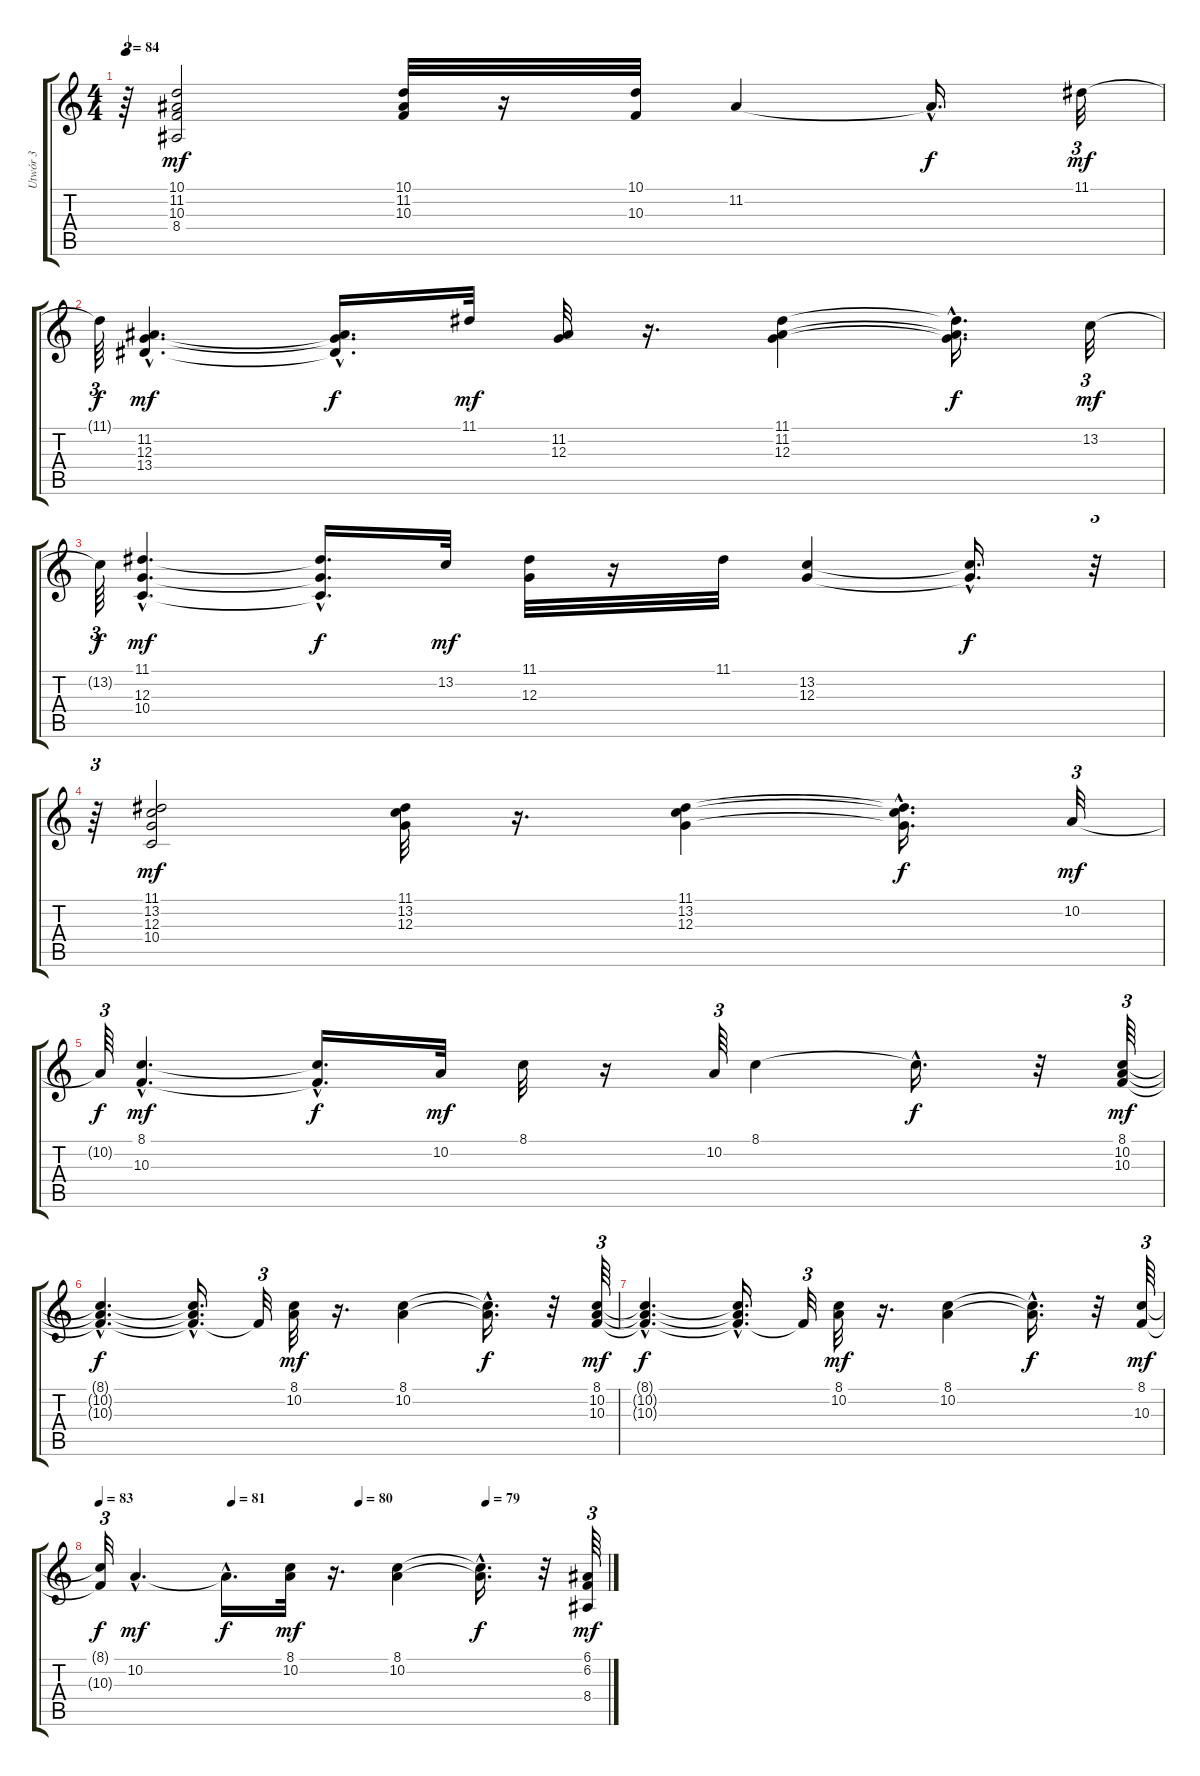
\track ("Utwór 3" "Utwór 3") {instrument brightacousticpiano}
\staff {score tabs}
\tuning (E4 B3 G3 D3 A2 E2) {hide}
\ts (4 4)
\tempo 84
\clef g2
\ks c
r.64{tu (3 2) dy f} (10.1 11.2 10.3 8.4).2{dy mf} (10.1 11.2 10.3).32 r.16 (10.1 10.3).32 11.2.4 11.2{hac t}.16{d dy f} 11.1.32{tu (3 2) dy mf} |
11.1{t}.64{tu (3 2) dy f} (11.2{hac} 12.3{hac} 13.4{hac}).4{d dy mf} (11.2{hac t} 12.3{hac t} 13.4{hac t}).16{d dy f} 11.1.32{dy mf} (11.2 12.3).32 r.16{d} (11.1 11.2 12.3).4 (11.1{hac t} 11.2{hac t} 12.3{hac t}).16{d dy f} 13.2.32{tu (3 2) dy mf} |
13.2{t}.64{tu (3 2) dy f} (11.1{hac} 12.3{hac} 10.4{hac}).4{d dy mf} (11.1{hac t} 12.3{hac t} 10.4{hac t}).16{d dy f} 13.2.32{dy mf} (11.1 12.3).32 r.16 11.1.32 (13.2 12.3).4 (13.2{hac t} 12.3{hac t}).16{d dy f} r.32{tu (3 2)} |
r.64{tu (3 2)} (11.1 13.2 12.3 10.4).2{dy mf} (11.1 13.2 12.3).32 r.16{d} (11.1 13.2 12.3).4 (11.1{hac t} 13.2{hac t} 12.3{hac t}).16{d dy f} 10.2.32{tu (3 2) dy mf} |
10.2{t}.64{tu (3 2) dy f} (8.1{hac} 10.3{hac}).4{d dy mf} (8.1{hac t} 10.3{hac t}).16{d dy f} 10.2.32{dy mf} 8.1.32 r.16 10.2.64{tu (3 2)} 8.1.4 8.1{hac t}.16{d dy f} r.32 (8.1 10.2 10.3).64{tu (3 2) dy mf} |
(8.1{hac t} 10.2{hac t} 10.3{hac t}).4{d dy f} (8.1{hac t} 10.2{hac t} 10.3{hac t}).16{d} 10.3{t}.32{tu (3 2)} (8.1 10.2).32{dy mf} r.16{d} (8.1 10.2).4 (8.1{hac t} 10.2{hac t}).16{d dy f} r.32 (8.1 10.2 10.3).64{tu (3 2) dy mf} |
(8.1{hac t} 10.2{hac t} 10.3{hac t}).4{d dy f} (8.1{hac t} 10.2{hac t} 10.3{hac t}).16{d} 10.3{t}.32{tu (3 2)} (8.1 10.2).32{dy mf} r.16{d} (8.1 10.2).4 (8.1{hac t} 10.2{hac t}).16{d dy f} r.32 (8.1 10.3).64{tu (3 2) dy mf} |
\tempo 83
\tempo (81 0.2604166666666667)
\tempo (80 0.5104166666666666)
\tempo (79 0.7604166666666666)
(8.1{t} 10.3{t}).32{tu (3 2) dy f} 10.2{hac}.4{d dy mf} 10.2{hac t}.16{d dy f} (8.1 10.2).32{dy mf} r.16{d} (8.1 10.2).4 (8.1{hac t} 10.2{hac t}).16{d dy f} r.32 (6.1 6.2 8.4).64{tu (3 2) dy mf}
